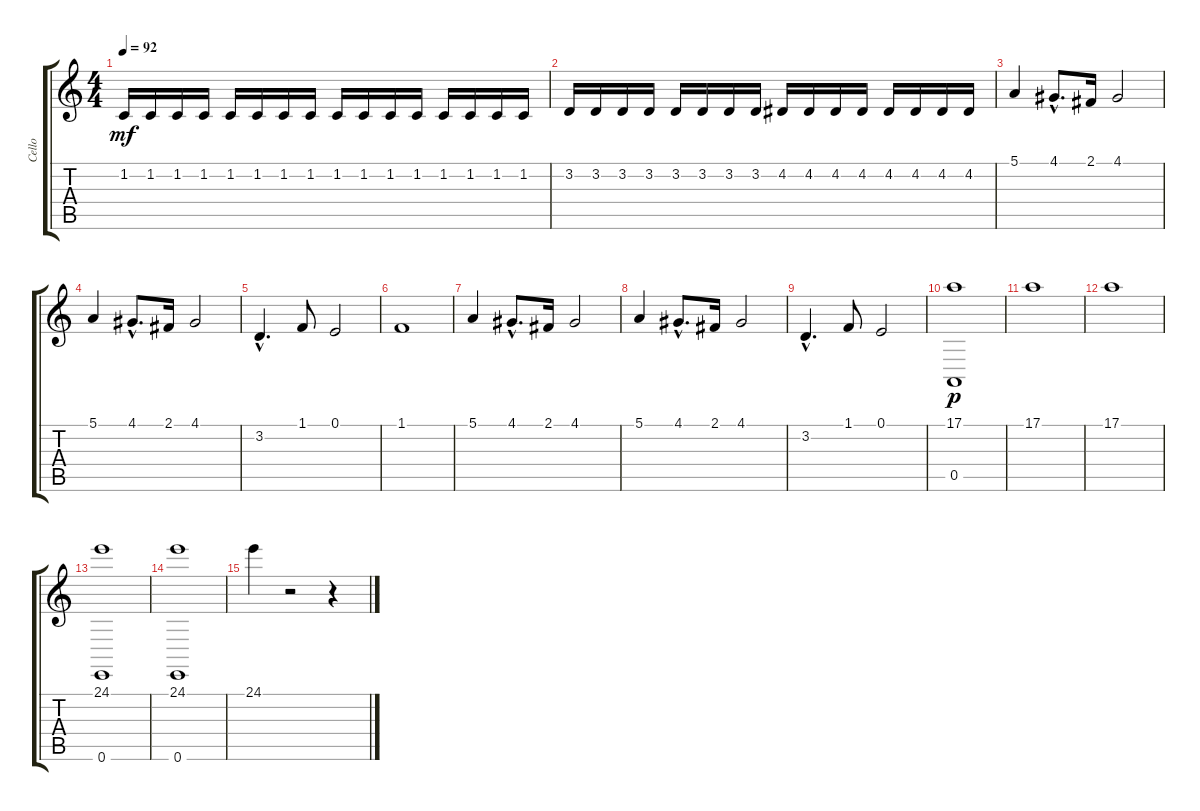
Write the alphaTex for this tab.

\track ("Cello" "Cello") {instrument cello}
\staff {score tabs}
\tuning (E4 B3 G3 D3 A2 E2) {hide}
\ts (4 4)
\tempo 92
\clef g2
\ks c
1.2.16{dy mf} 1.2.16 1.2.16 1.2.16 1.2.16 1.2.16 1.2.16 1.2.16 1.2.16 1.2.16 1.2.16 1.2.16 1.2.16 1.2.16 1.2.16 1.2.16 |
3.2.16 3.2.16 3.2.16 3.2.16 3.2.16 3.2.16 3.2.16 3.2.16 4.2.16 4.2.16 4.2.16 4.2.16 4.2.16 4.2.16 4.2.16 4.2.16 |
5.1.4 4.1{hac}.8{d} 2.1.16 4.1.2 |
5.1.4 4.1{hac}.8{d} 2.1.16 4.1.2 |
3.2{hac}.4{d} 1.1.8 0.1.2 |
1.1.1 |
5.1.4 4.1{hac}.8{d} 2.1.16 4.1.2 |
5.1.4 4.1{hac}.8{d} 2.1.16 4.1.2 |
3.2{hac}.4{d} 1.1.8 0.1.2 |
(17.1 0.5).1{dy p} |
17.1.1 |
17.1.1 |
(24.1 0.6).1 |
(24.1 0.6).1 |
24.1.4 r.2 r.4
